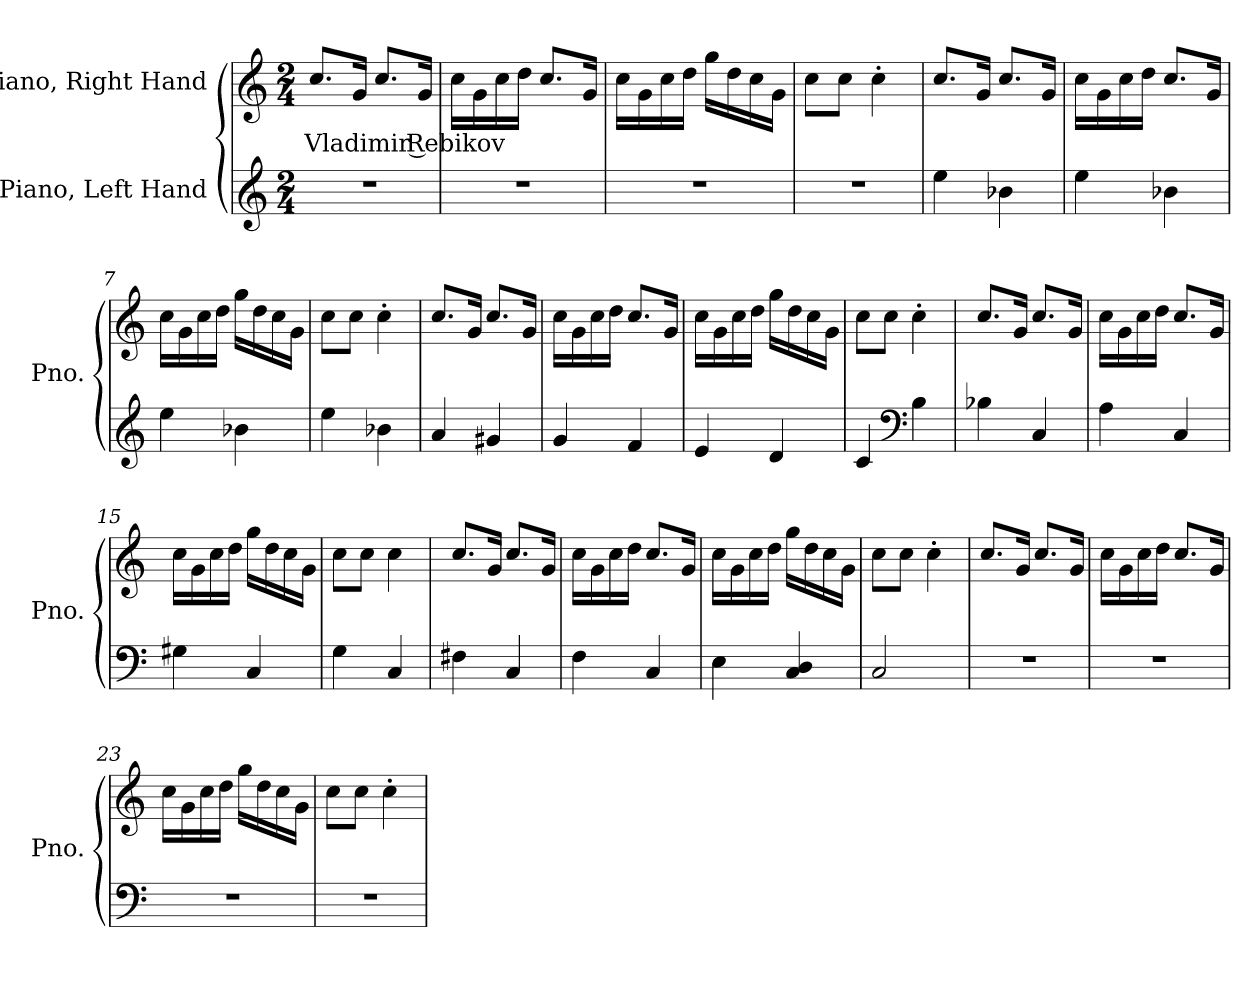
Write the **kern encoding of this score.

**kern	**kern	**text
*part2	*part1	*part1
*staff2	*staff1	*staff1
*I"Piano, Left Hand	*I"Piano, Right Hand	*
*I'Pno.	*I'Pno.	*
*clefG2	*clefG2	*
*k[]	*k[]	*
*M2/4	*M2/4	*
*MM100	*MM100	*
=1	=1	=1
!	!	!LO:LY:b
2r	8.cc/L	Vladimir Rebikov
.	16g/Jk	.
.	8.cc/L	.
.	16g/Jk	.
=2	=2	=2
2r	16cc\LL	.
.	16g\	.
.	16cc\	.
.	16dd\JJ	.
.	8.cc/L	.
.	16g/Jk	.
=3	=3	=3
2r	16cc\LL	.
.	16g\	.
.	16cc\	.
.	16dd\JJ	.
.	16gg\LL	.
.	16dd\	.
.	16cc\	.
.	16g\JJ	.
=4	=4	=4
2r	8cc\L	.
.	8cc\J	.
.	4cc'\	.
!!LO:LB:g=z
=5	=5	=5
4ee\	8.cc/L	.
.	16g/Jk	.
4b-X\	8.cc/L	.
.	16g/Jk	.
=6	=6	=6
4ee\	16cc\LL	.
.	16g\	.
.	16cc\	.
.	16dd\JJ	.
4b-X\	8.cc/L	.
.	16g/Jk	.
=7	=7	=7
4ee\	16cc\LL	.
.	16g\	.
.	16cc\	.
.	16dd\JJ	.
4b-X\	16gg\LL	.
.	16dd\	.
.	16cc\	.
.	16g\JJ	.
=8	=8	=8
4ee\	8cc\L	.
.	8cc\J	.
4b-X\	4cc'\	.
=9	=9	=9
4a/	8.cc/L	.
.	16g/Jk	.
4g#X/	8.cc/L	.
.	16g/Jk	.
=10	=10	=10
4g/	16cc\LL	.
.	16g\	.
.	16cc\	.
.	16dd\JJ	.
4f/	8.cc/L	.
.	16g/Jk	.
!!LO:LB:g=z
=11	=11	=11
4e/	16cc\LL	.
.	16g\	.
.	16cc\	.
.	16dd\JJ	.
4d/	16gg\LL	.
.	16dd\	.
.	16cc\	.
.	16g\JJ	.
=12	=12	=12
4c/	8cc\L	.
.	8cc\J	.
*clefF4	*	*
4B\	4cc'\	.
=13	=13	=13
4B-X\	8.cc/L	.
.	16g/Jk	.
4C/	8.cc/L	.
.	16g/Jk	.
=14	=14	=14
4A\	16cc\LL	.
.	16g\	.
.	16cc\	.
.	16dd\JJ	.
4C/	8.cc/L	.
.	16g/Jk	.
=15	=15	=15
4G#X\	16cc\LL	.
.	16g\	.
.	16cc\	.
.	16dd\JJ	.
4C/	16gg\LL	.
.	16dd\	.
.	16cc\	.
.	16g\JJ	.
=16	=16	=16
4G\	8cc\L	.
.	8cc\J	.
4C/	4cc\	.
!!LO:LB:g=z
=17	=17	=17
4F#X\	8.cc/L	.
.	16g/Jk	.
4C/	8.cc/L	.
.	16g/Jk	.
=18	=18	=18
4F\	16cc\LL	.
.	16g\	.
.	16cc\	.
.	16dd\JJ	.
4C/	8.cc/L	.
.	16g/Jk	.
=19	=19	=19
4E\	16cc\LL	.
.	16g\	.
.	16cc\	.
.	16dd\JJ	.
4C/ 4D/	16gg\LL	.
.	16dd\	.
.	16cc\	.
.	16g\JJ	.
=20	=20	=20
2C/	8cc\L	.
.	8cc\J	.
.	4cc'\	.
=21	=21	=21
2r	8.cc/L	.
.	16g/Jk	.
.	8.cc/L	.
.	16g/Jk	.
=22	=22	=22
2r	16cc\LL	.
.	16g\	.
.	16cc\	.
.	16dd\JJ	.
.	8.cc/L	.
.	16g/Jk	.
!!LO:LB:g=z
=23	=23	=23
2r	16cc\LL	.
.	16g\	.
.	16cc\	.
.	16dd\JJ	.
.	16gg\LL	.
.	16dd\	.
.	16cc\	.
.	16g\JJ	.
=24	=24	=24
2r	8cc\L	.
.	8cc\J	.
.	4cc'\	.
=	=	=
*-	*-	*-
